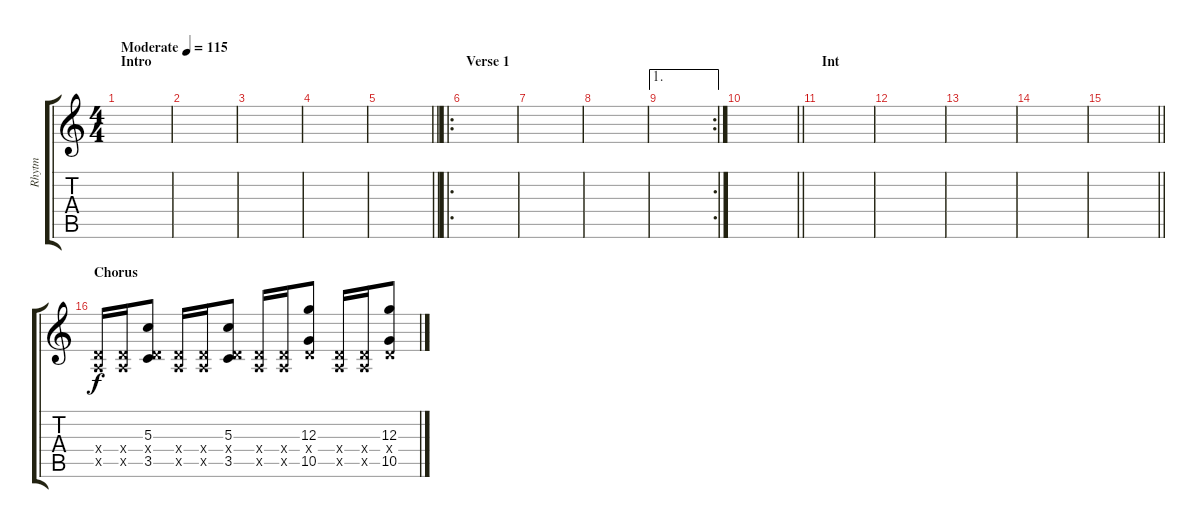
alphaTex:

\track ("Rhytm" "Rhytm") {instrument overdrivenguitar}
\staff {score tabs}
\tuning (E4 B3 G3 D3 A2 E2) {hide}
\ts (4 4)
\section ("" "Intro")
\tempo (115 "Moderate")
\clef g2
\ks c
|
|
|
|
\barLineRight lightlight
|
\ro
\section ("" "Verse 1")
|
|
|
\ae 1
\rc 2
|
\barLineRight lightlight
|
\section ("" "Int")
|
|
|
|
\barLineRight lightlight
|
\section ("" "Chorus")
(0.4{x} 0.5{x}).16{volume 8} (0.4{x} 0.5{x}).16 (5.3 0.4{x} 3.5).8 (0.4{x} 0.5{x}).16 (0.4{x} 0.5{x}).16 (5.3 0.4{x} 3.5).8 (0.4{x} 0.5{x}).16 (0.4{x} 0.5{x}).16 (12.3 0.4{x} 10.5).8 (0.4{x} 0.5{x}).16 (0.4{x} 0.5{x}).16 (12.3 0.4{x} 10.5).8
